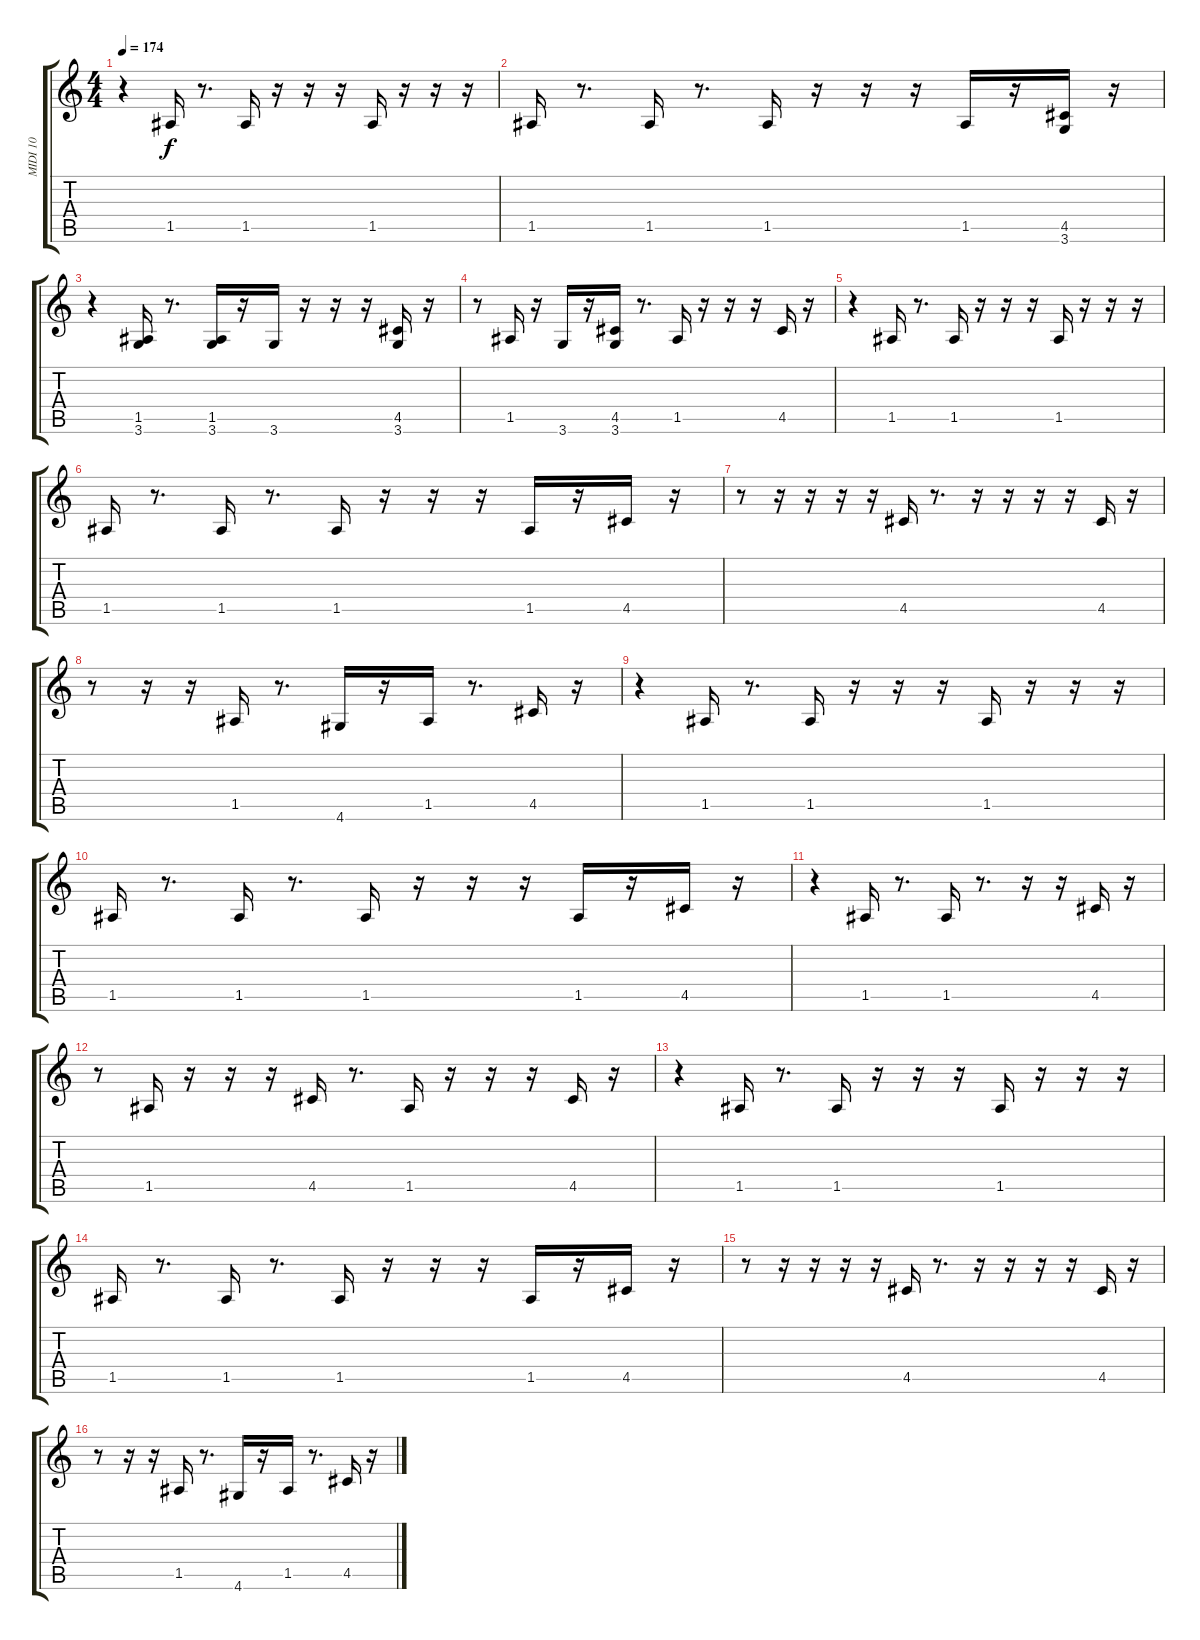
\track ("MIDI 10" "MIDI 10") {instrument acousticguitarnylon}
\staff {score tabs}
\tuning (E4 B3 G3 D3 A2 E2) {hide}
\ts (4 4)
\tempo 174
\clef g2
\ks c
r.4{dy f} 1.5.16 r.8{d} 1.5.16 r.16 r.16 r.16 1.5.16 r.16 r.16 r.16 |
1.5.16 r.8{d} 1.5.16 r.8{d} 1.5.16 r.16 r.16 r.16 1.5.16 r.16 (4.5 3.6).16 r.16 |
r.4 (1.5 3.6).16 r.8{d} (1.5 3.6).16 r.16 3.6.16 r.16 r.16 r.16 (4.5 3.6).16 r.16 |
r.8 1.5.16 r.16 3.6.16 r.16 (4.5 3.6).16 r.8{d} 1.5.16 r.16 r.16 r.16 4.5.16 r.16 |
r.4 1.5.16 r.8{d} 1.5.16 r.16 r.16 r.16 1.5.16 r.16 r.16 r.16 |
1.5.16 r.8{d} 1.5.16 r.8{d} 1.5.16 r.16 r.16 r.16 1.5.16 r.16 4.5.16 r.16 |
r.8 r.16 r.16 r.16 r.16 4.5.16 r.8{d} r.16 r.16 r.16 r.16 4.5.16 r.16 |
r.8 r.16 r.16 1.5.16 r.8{d} 4.6.16 r.16 1.5.16 r.8{d} 4.5.16 r.16 |
r.4 1.5.16 r.8{d} 1.5.16 r.16 r.16 r.16 1.5.16 r.16 r.16 r.16 |
1.5.16 r.8{d} 1.5.16 r.8{d} 1.5.16 r.16 r.16 r.16 1.5.16 r.16 4.5.16 r.16 |
r.4 1.5.16 r.8{d} 1.5.16 r.8{d} r.16 r.16 4.5.16 r.16 |
r.8 1.5.16 r.16 r.16 r.16 4.5.16 r.8{d} 1.5.16 r.16 r.16 r.16 4.5.16 r.16 |
r.4 1.5.16 r.8{d} 1.5.16 r.16 r.16 r.16 1.5.16 r.16 r.16 r.16 |
1.5.16 r.8{d} 1.5.16 r.8{d} 1.5.16 r.16 r.16 r.16 1.5.16 r.16 4.5.16 r.16 |
r.8 r.16 r.16 r.16 r.16 4.5.16 r.8{d} r.16 r.16 r.16 r.16 4.5.16 r.16 |
r.8 r.16 r.16 1.5.16 r.8{d} 4.6.16 r.16 1.5.16 r.8{d} 4.5.16 r.16
